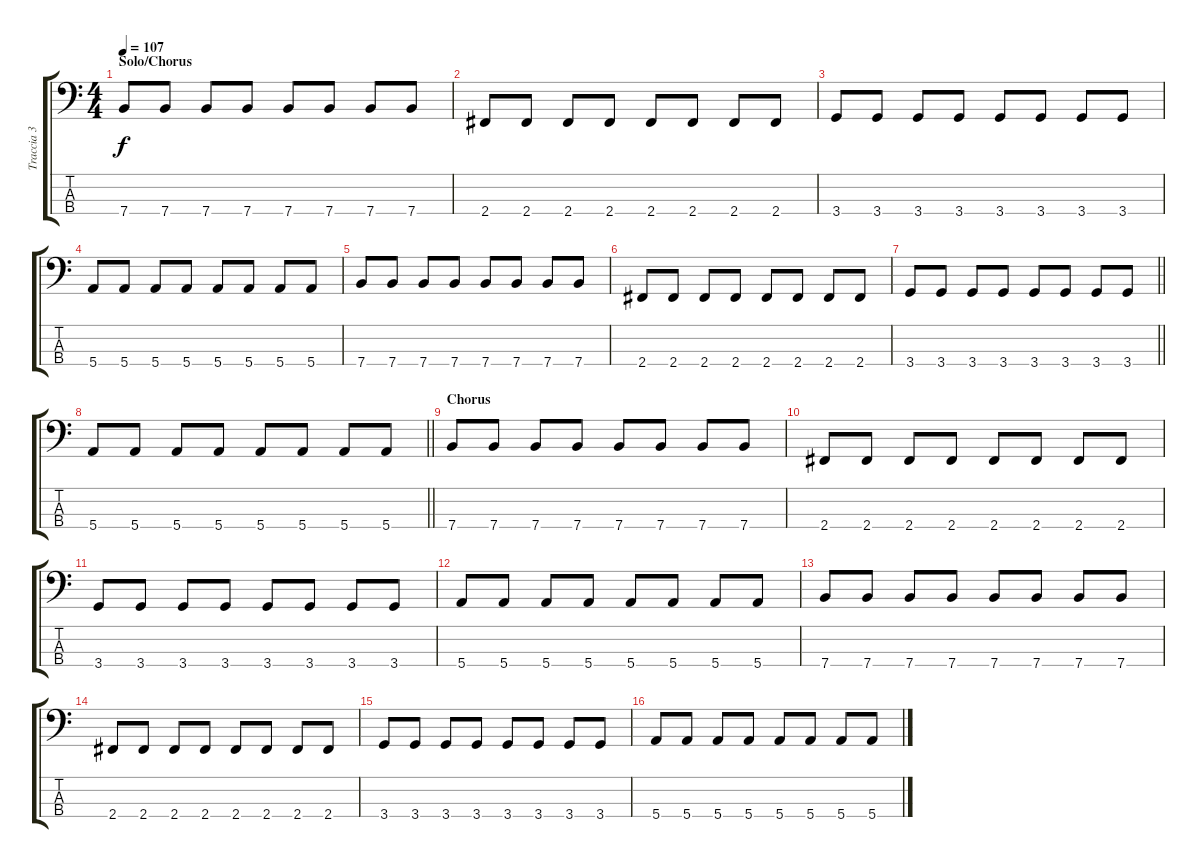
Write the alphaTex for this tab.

\track ("Traccia 3" "Traccia 3") {instrument electricbassfinger}
\staff {score tabs}
\tuning (G2 D2 A1 E1) {hide}
\ts (4 4)
\section ("" "Solo/Chorus")
\tempo 107
\clef f4
\ks c
7.4.8{dy f} 7.4.8 7.4.8 7.4.8 7.4.8 7.4.8 7.4.8 7.4.8 |
2.4.8 2.4.8 2.4.8 2.4.8 2.4.8 2.4.8 2.4.8 2.4.8 |
3.4.8 3.4.8 3.4.8 3.4.8 3.4.8 3.4.8 3.4.8 3.4.8 |
5.4.8 5.4.8 5.4.8 5.4.8 5.4.8 5.4.8 5.4.8 5.4.8 |
7.4.8 7.4.8 7.4.8 7.4.8 7.4.8 7.4.8 7.4.8 7.4.8 |
2.4.8 2.4.8 2.4.8 2.4.8 2.4.8 2.4.8 2.4.8 2.4.8 |
\barLineRight lightlight
3.4.8 3.4.8 3.4.8 3.4.8 3.4.8 3.4.8 3.4.8 3.4.8 |
\section ("" "")
\barLineRight lightlight
5.4.8 5.4.8 5.4.8 5.4.8 5.4.8 5.4.8 5.4.8 5.4.8 |
\section ("" "Chorus")
7.4.8 7.4.8 7.4.8 7.4.8 7.4.8 7.4.8 7.4.8 7.4.8 |
2.4.8 2.4.8 2.4.8 2.4.8 2.4.8 2.4.8 2.4.8 2.4.8 |
3.4.8 3.4.8 3.4.8 3.4.8 3.4.8 3.4.8 3.4.8 3.4.8 |
5.4.8 5.4.8 5.4.8 5.4.8 5.4.8 5.4.8 5.4.8 5.4.8 |
7.4.8 7.4.8 7.4.8 7.4.8 7.4.8 7.4.8 7.4.8 7.4.8 |
2.4.8 2.4.8 2.4.8 2.4.8 2.4.8 2.4.8 2.4.8 2.4.8 |
3.4.8 3.4.8 3.4.8 3.4.8 3.4.8 3.4.8 3.4.8 3.4.8 |
5.4.8 5.4.8 5.4.8 5.4.8 5.4.8 5.4.8 5.4.8 5.4.8
